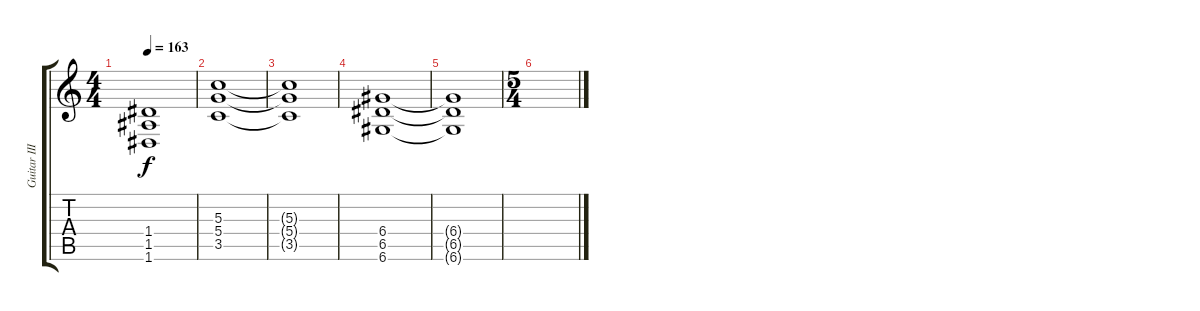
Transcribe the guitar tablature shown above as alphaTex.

\track ("Guitar III" "Guitar III") {instrument overdrivenguitar}
\staff {score tabs}
\tuning (E4 B3 G3 D3 A2 D2) {hide}
\ts (4 4)
\tempo 163
\clef g2
\ks c
(1.4{t} 1.5{t} 1.6{t}).1{dy f} |
(5.3 5.4 3.5).1 |
(5.3{t} 5.4{t} 3.5{t}).1 |
(6.4 6.5 6.6).1 |
(6.4{t} 6.5{t} 6.6{t}).1 |
\ts (5 4)
